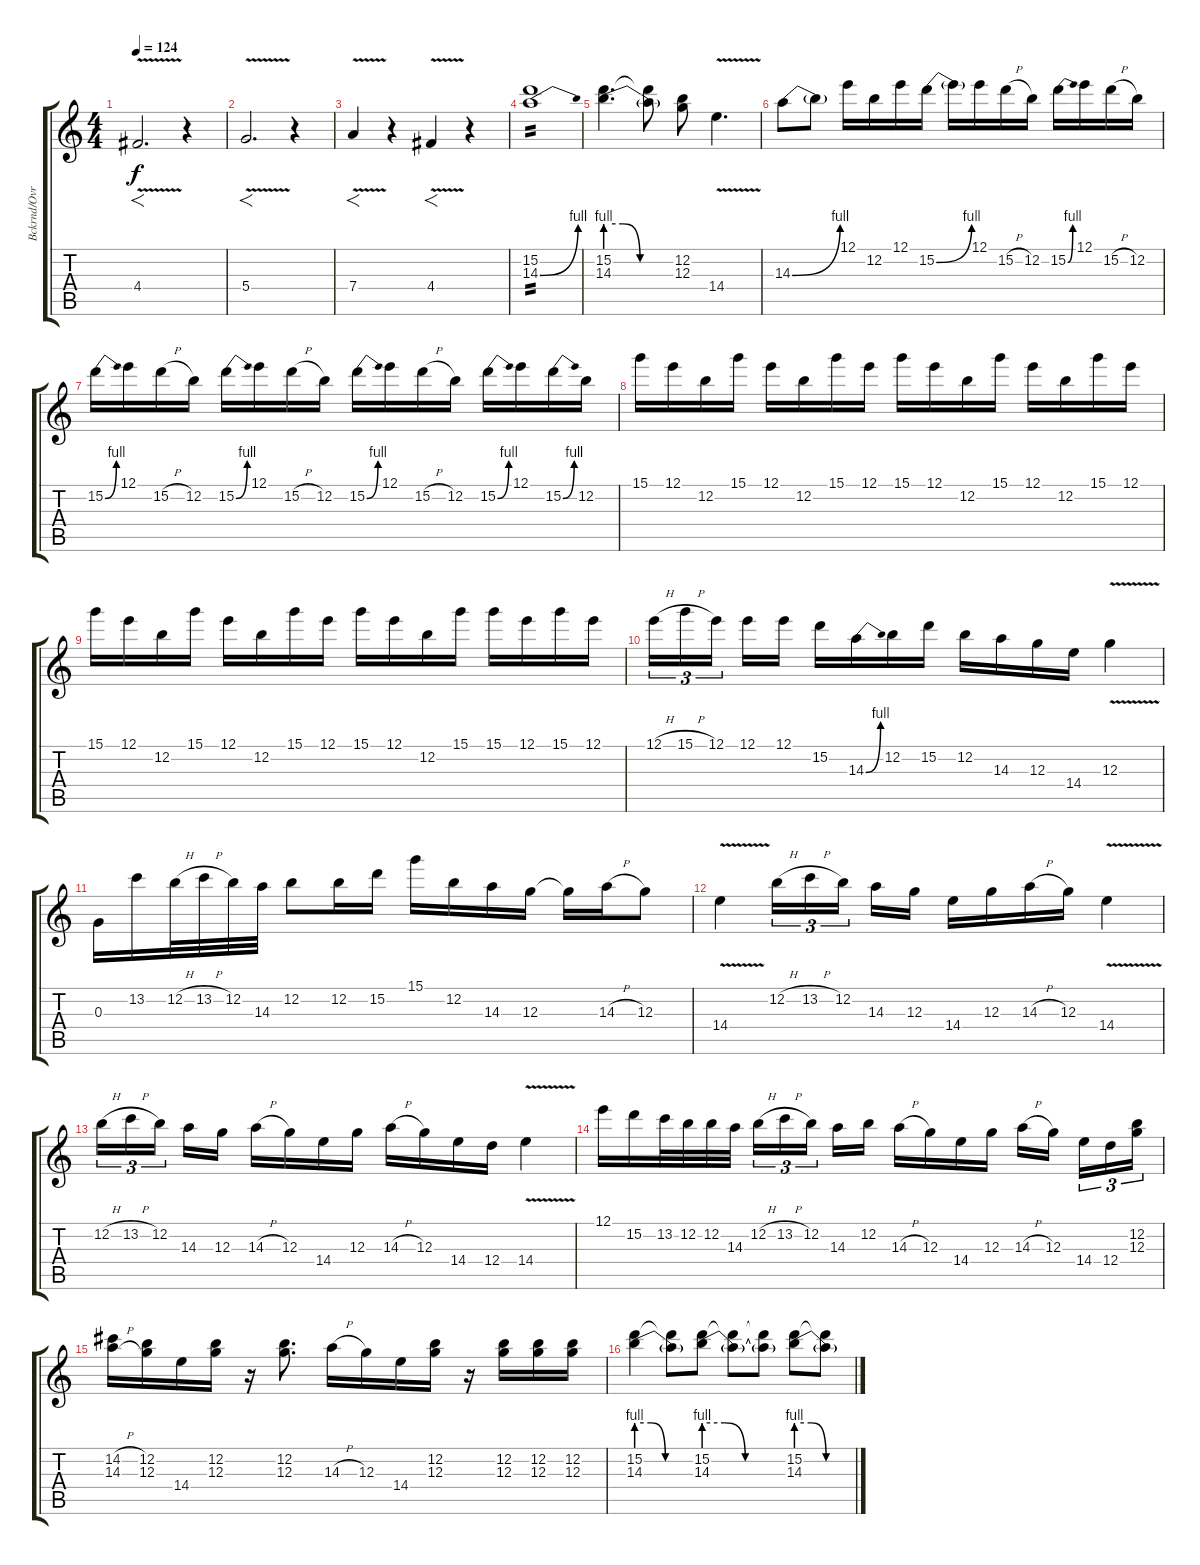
\track ("Bckrnd/Ovrdb" "Bckrnd/Ovr") {instrument distortionguitar}
\staff {score tabs}
\tuning (E4 B3 G3 D3 A2 E2) {hide}
\ts (4 4)
\tempo 124
\clef g2
\ks c
4.4{v}.2{f d dy f} r.4 |
5.4{v}.2{f d} r.4 |
7.4{v}.4{f} r.4 4.4{v}.4{f} r.4 |
(15.2 14.3{be (bend 0 0 60 4)}).1{tp 2 volume 16 instrument distortionguitar} |
(15.2 14.3{be (custom 0 4 15 4 30 0 60 0)}).4{d} (15.2{t} 14.3{t}).8 (12.2 12.3).8 14.4{v}.4{d} |
14.3{be (bend 0 0 60 4)}.8 14.3{t}.8 12.1.16 12.2.16 12.1.16 15.2{be (bend 0 0 60 4)}.16 15.2{t}.16 12.1.16 15.2{h}.16 12.2.16 15.2{be (bend 0 0 60 4)}.16 12.1.16 15.2{h}.16 12.2.16 |
15.2{be (bend 0 0 60 4)}.16 12.1.16 15.2{h}.16 12.2.16 15.2{be (bend 0 0 60 4)}.16 12.1.16 15.2{h}.16 12.2.16 15.2{be (bend 0 0 60 4)}.16 12.1.16 15.2{h}.16 12.2.16 15.2{be (bend 0 0 60 4)}.16 12.1.16 15.2{be (bend 0 0 60 4)}.16 12.2.16 |
15.1.16 12.1.16 12.2.16 15.1.16 12.1.16 12.2.16 15.1.16 12.1.16 15.1.16 12.1.16 12.2.16 15.1.16 12.1.16 12.2.16 15.1.16 12.1.16 |
15.1.16 12.1.16 12.2.16 15.1.16 12.1.16 12.2.16 15.1.16 12.1.16 15.1.16 12.1.16 12.2.16 15.1.16 15.1.16 12.1.16 15.1.16 12.1.16 |
12.1{h}.16{tu (3 2)} 15.1{h}.16{tu (3 2)} 12.1.16{tu (3 2) beam splitsecondary} 12.1.16 12.1.16 15.2.16 14.3{be (bend 0 0 60 4)}.16 12.2.16 15.2.16 12.2.16 14.3.16 12.3.16 14.4.16 12.3{v}.4 |
0.3.16 13.2.16 12.2{h}.32 13.2{h}.32 12.2.32 14.3.32 12.2.8 12.2.16 15.2.16 15.1.16 12.2.16 14.3.16 12.3.16 12.3{t}.16 14.3{h}.16 12.3.8 |
14.4{v}.4 12.2{h}.16{tu (3 2)} 13.2{h}.16{tu (3 2)} 12.2.16{tu (3 2) beam splitsecondary} 14.3.16 12.3.16 14.4.16 12.3.16 14.3{h}.16 12.3.16 14.4{v}.4 |
12.2{h}.16{tu (3 2)} 13.2{h}.16{tu (3 2)} 12.2.16{tu (3 2) beam splitsecondary} 14.3.16 12.3.16 14.3{h}.16 12.3.16 14.4.16 12.3.16 14.3{h}.16 12.3.16 14.4.16 12.4.16 14.4{v}.4 |
12.1.16 15.2.16 13.2.32 12.2.32 12.2.32 14.3.32 12.2{h}.16{tu (3 2)} 13.2{h}.16{tu (3 2)} 12.2.16{tu (3 2) beam splitsecondary} 14.3.16 12.2.16 14.3{h}.16 12.3.16 14.4.16 12.3.16 14.3{h}.16 12.3.16{beam splitsecondary} 14.4.16{tu (3 2)} 12.4.16{tu (3 2)} (12.2 12.3).16{tu (3 2)} |
(14.2{h} 14.3{h}).16 (12.2 12.3).16 14.4.16 (12.2 12.3).16 r.16 (12.2 12.3).8{d} 14.3{h}.16 12.3.16 14.4.16 (12.2 12.3).16 r.16 (12.2 12.3).16 (12.2 12.3).16 (12.2 12.3).16 |
(15.2 14.3{be (custom 0 4 15 4 30 0 60 0)}).4 (15.2{t} 14.3{t}).8 (15.2 14.3{be (custom 0 4 15 4 30 0 60 0)}).8 (15.2{t} 14.3{t}).8 (15.2{t} 14.3{t}).8 (15.2 14.3{be (custom 0 4 15 4 30 0 60 0)}).8 (15.2{t} 14.3{t}).8
